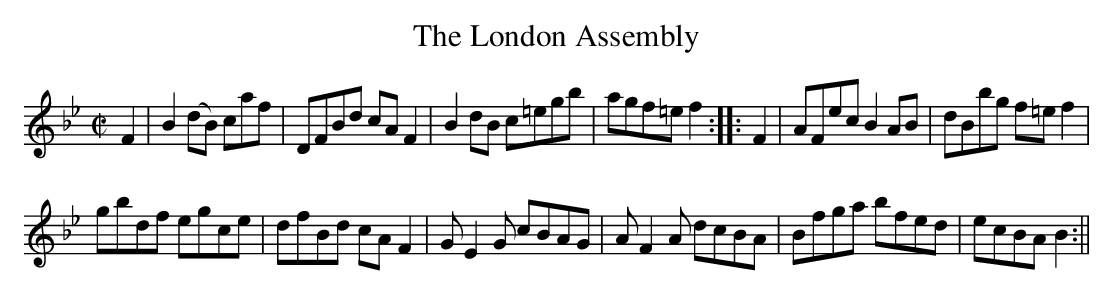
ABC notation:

X:1
T:London Assembly, The
M:C|
L:1/8
K:Bb
F2|B2 (dB) café|DFBd cA F2|B2 dB c=egb|agf=e f2::F2|AFec B2 AB|dBbg f=e f2|
gbdf egce|dfBd cA F2|G E2 G cBAG|A F2 A dcBA|Bfga bfed|ecBA B2:||
